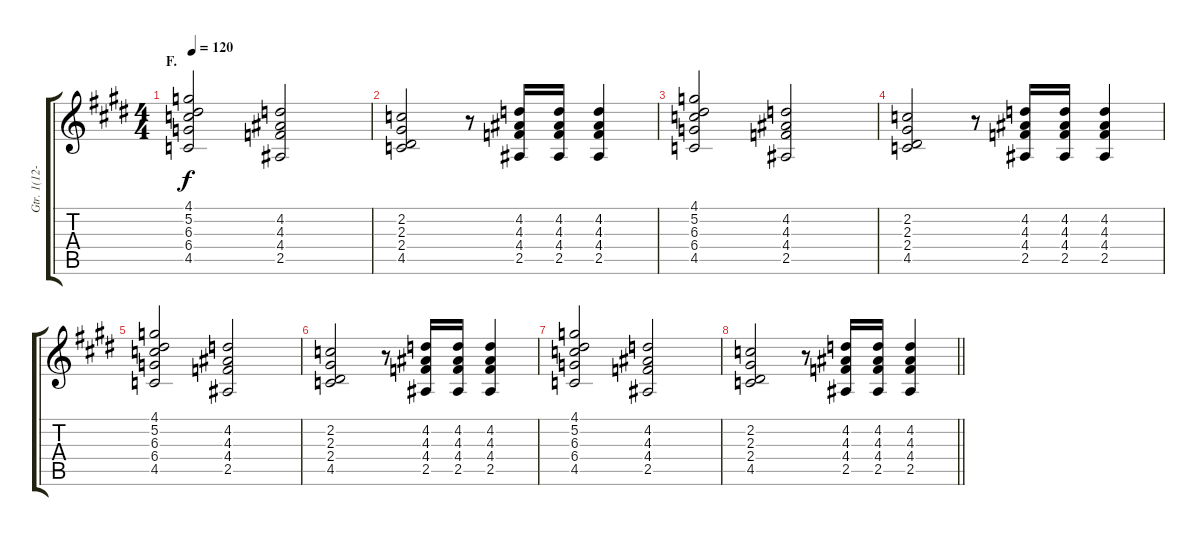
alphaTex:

\track ("Gtr. 1(12-string acous.)" "Gtr. 1(12-") {instrument acousticguitarsteel}
\staff {score tabs}
\tuning (Eb4 Bb3 Gb3 Db3 Ab2 Eb2) {hide}
\ts (4 4)
\section ("" "F.")
\tempo 120
\clef g2
\ks e
(4.1 5.2 6.3 6.4 4.5).2{dy f} (4.2 4.3 4.4 2.5).2 |
(2.2 2.3 2.4 4.5).2 r.8 (4.2 4.3 4.4 2.5).16 (4.2 4.3 4.4 2.5).16 (4.2 4.3 4.4 2.5).4 |
(4.1 5.2 6.3 6.4 4.5).2 (4.2 4.3 4.4 2.5).2 |
(2.2 2.3 2.4 4.5).2 r.8 (4.2 4.3 4.4 2.5).16 (4.2 4.3 4.4 2.5).16 (4.2 4.3 4.4 2.5).4 |
(4.1 5.2 6.3 6.4 4.5).2 (4.2 4.3 4.4 2.5).2 |
(2.2 2.3 2.4 4.5).2 r.8 (4.2 4.3 4.4 2.5).16 (4.2 4.3 4.4 2.5).16 (4.2 4.3 4.4 2.5).4 |
(4.1 5.2 6.3 6.4 4.5).2 (4.2 4.3 4.4 2.5).2 |
\barLineRight lightlight
(2.2 2.3 2.4 4.5).2 r.8 (4.2 4.3 4.4 2.5).16 (4.2 4.3 4.4 2.5).16 (4.2 4.3 4.4 2.5).4
